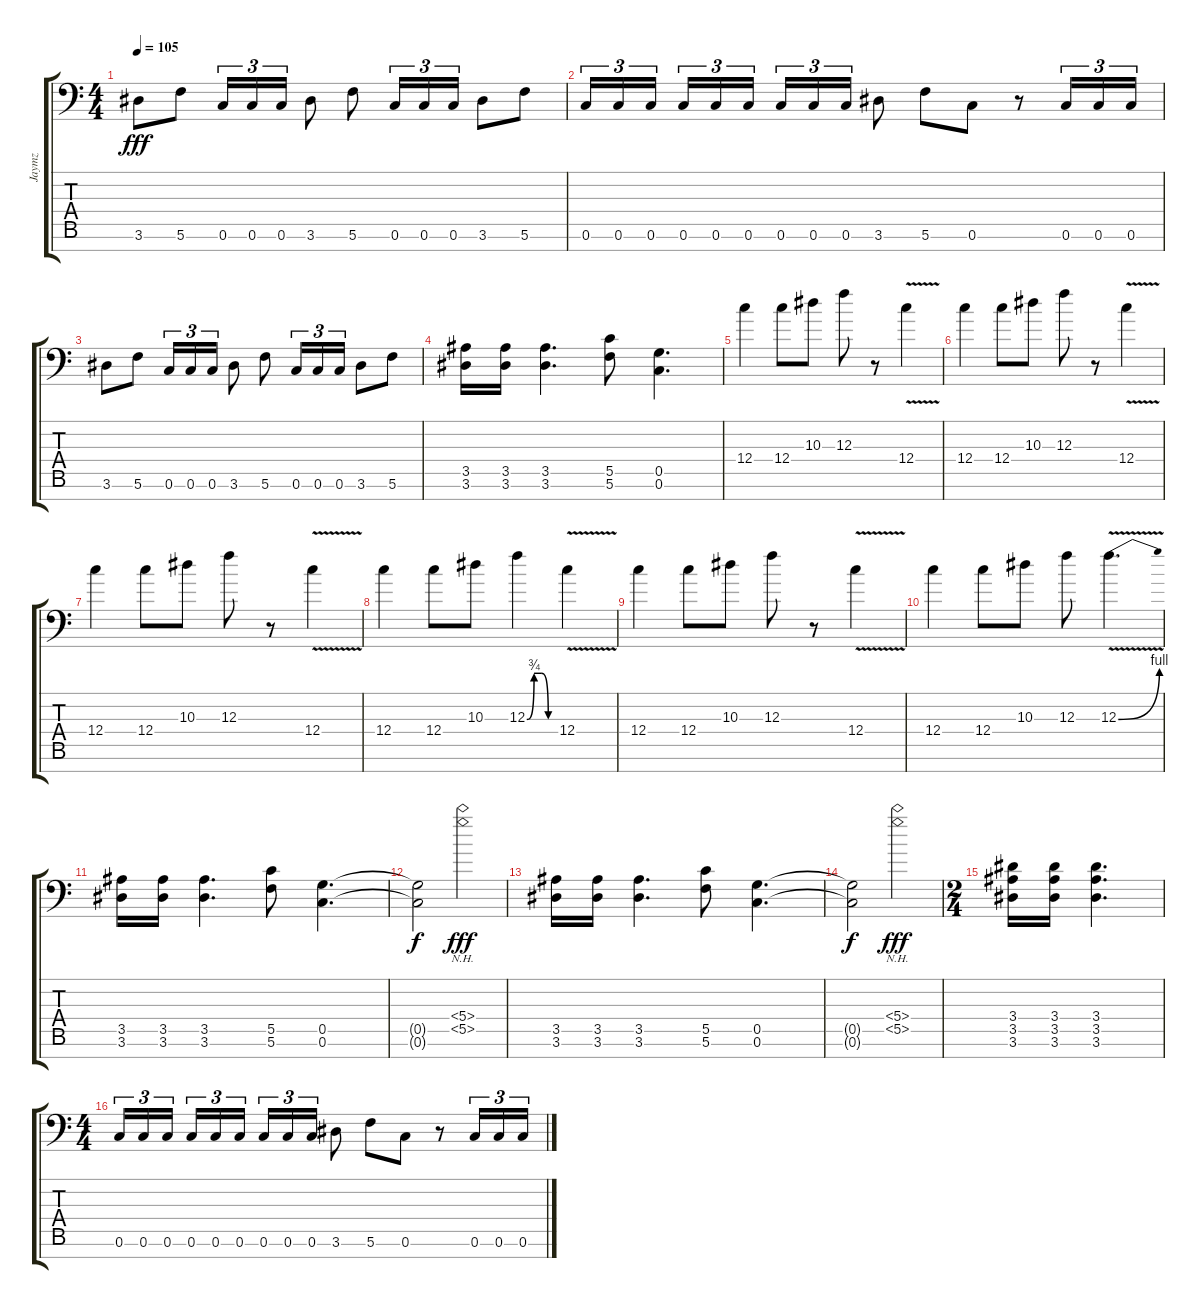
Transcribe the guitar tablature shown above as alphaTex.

\track ("Jaymz" "Jaymz") {instrument overdrivenguitar}
\staff {score tabs}
\tuning (D4 A3 F3 C3 G2 C2 G1) {hide}
\ts (4 4)
\tempo 105
\clef f4
\ks c
3.6.8{dy fff} 5.6.8 0.6.16{tu (3 2)} 0.6.16{tu (3 2)} 0.6.16{tu (3 2)} 3.6.8 5.6.8 0.6.16{tu (3 2)} 0.6.16{tu (3 2)} 0.6.16{tu (3 2)} 3.6.8 5.6.8 |
0.6.16{tu (3 2)} 0.6.16{tu (3 2)} 0.6.16{tu (3 2) beam splitsecondary} 0.6.16{tu (3 2)} 0.6.16{tu (3 2)} 0.6.16{tu (3 2)} 0.6.16{tu (3 2)} 0.6.16{tu (3 2)} 0.6.16{tu (3 2)} 3.6.8 5.6.8 0.6.8 r.8 0.6.16{tu (3 2)} 0.6.16{tu (3 2)} 0.6.16{tu (3 2)} |
3.6.8 5.6.8 0.6.16{tu (3 2)} 0.6.16{tu (3 2)} 0.6.16{tu (3 2)} 3.6.8 5.6.8 0.6.16{tu (3 2)} 0.6.16{tu (3 2)} 0.6.16{tu (3 2)} 3.6.8 5.6.8 |
(3.5 3.6).16 (3.5 3.6).16 (3.5 3.6).4{d} (5.5 5.6).8 (0.5 0.6).4{d} |
12.4.4 12.4.8 10.3.8 12.3.8 r.8 12.4{v}.4 |
12.4.4 12.4.8 10.3.8 12.3.8 r.8 12.4{v}.4 |
12.4.4 12.4.8 10.3.8 12.3.8 r.8 12.4{v}.4 |
12.4.4 12.4.8 10.3.8 12.3{be (custom 0 0 15 3 30 3 45 0 60 0)}.4 12.4{v}.4 |
12.4.4 12.4.8 10.3.8 12.3.8 r.8 12.4{v}.4 |
12.4.4 12.4.8 10.3.8 12.3.8 12.3{be (bend 0 0 60 4) v}.4{d} |
(3.5 3.6).16 (3.5 3.6).16 (3.5 3.6).4{d} (5.5 5.6).8 (0.5 0.6).4{d} |
(0.5{t} 0.6{t}).2{dy f} (5.4{nh} 5.5{nh}).2{dy fff} |
(3.5 3.6).16 (3.5 3.6).16 (3.5 3.6).4{d} (5.5 5.6).8 (0.5 0.6).4{d} |
(0.5{t} 0.6{t}).2{dy f} (5.4{nh} 5.5{nh}).2{dy fff} |
\ts (2 4)
(3.4 3.5 3.6).16 (3.4 3.5 3.6).16 (3.4 3.5 3.6).4{d} |
\ts (4 4)
0.6.16{tu (3 2)} 0.6.16{tu (3 2)} 0.6.16{tu (3 2) beam splitsecondary} 0.6.16{tu (3 2)} 0.6.16{tu (3 2)} 0.6.16{tu (3 2)} 0.6.16{tu (3 2)} 0.6.16{tu (3 2)} 0.6.16{tu (3 2)} 3.6.8 5.6.8 0.6.8 r.8 0.6.16{tu (3 2)} 0.6.16{tu (3 2)} 0.6.16{tu (3 2)}
